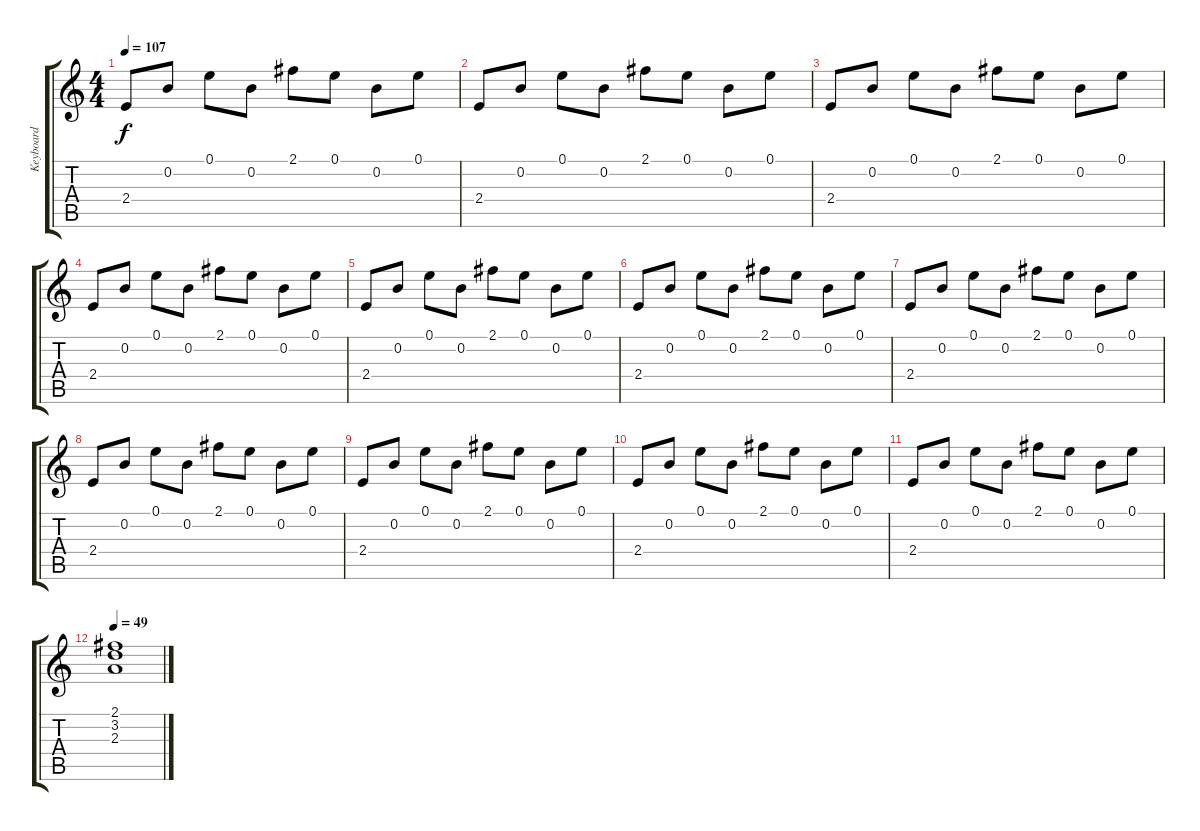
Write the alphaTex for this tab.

\track ("Keyboard" "Keyboard") {instrument stringensemble1}
\staff {score tabs}
\tuning (E5 B4 G4 D4 A3 E3) {hide}
\ts (4 4)
\tempo 107
\clef g2
\ks c
2.4.8{dy f} 0.2.8 0.1.8 0.2.8 2.1.8 0.1.8 0.2.8 0.1.8 |
2.4.8 0.2.8 0.1.8 0.2.8 2.1.8 0.1.8 0.2.8 0.1.8 |
2.4.8 0.2.8 0.1.8 0.2.8 2.1.8 0.1.8 0.2.8 0.1.8 |
2.4.8 0.2.8 0.1.8 0.2.8 2.1.8 0.1.8 0.2.8 0.1.8 |
2.4.8 0.2.8 0.1.8 0.2.8 2.1.8 0.1.8 0.2.8 0.1.8 |
2.4.8 0.2.8 0.1.8 0.2.8 2.1.8 0.1.8 0.2.8 0.1.8 |
2.4.8 0.2.8 0.1.8 0.2.8 2.1.8 0.1.8 0.2.8 0.1.8 |
2.4.8 0.2.8 0.1.8 0.2.8 2.1.8 0.1.8 0.2.8 0.1.8 |
2.4.8 0.2.8 0.1.8 0.2.8 2.1.8 0.1.8 0.2.8 0.1.8 |
2.4.8 0.2.8 0.1.8 0.2.8 2.1.8 0.1.8 0.2.8 0.1.8 |
2.4.8 0.2.8 0.1.8 0.2.8 2.1.8 0.1.8 0.2.8 0.1.8 |
\tempo 49
(2.1 3.2 2.3).1
